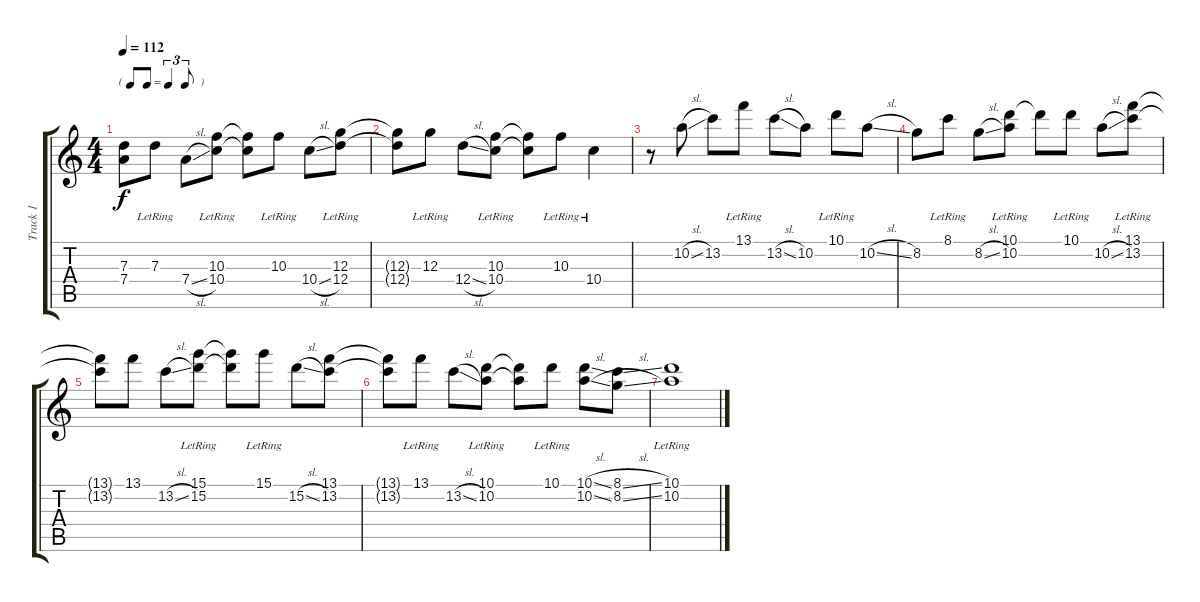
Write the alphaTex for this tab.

\track ("Track 1" "Track 1") {instrument acousticguitarsteel}
\staff {score tabs}
\tuning (E4 B3 G3 D3 A2 E2) {hide}
\ts (4 4)
\tf triplet8th
\tempo 112
\clef g2
\ks c
(7.3{t} 7.4{t}).8{dy f} 7.3{lr}.8 7.4{sl}.8 (10.3{lr} 10.4).8 (10.3{t} 10.4{t}).8 10.3{lr}.8 10.4{sl}.8 (12.3{lr} 12.4).8 |
(12.3{t} 12.4{t}).8 12.3{lr}.8 12.4{sl}.8 (10.3{lr} 10.4).8 (10.3{t} 10.4{t}).8 10.3{lr}.8 10.4{lr}.4 |
r.8 10.2{sl}.8 13.2.8 13.1{lr}.8 13.2{sl}.8 10.2.8 10.1{lr}.8 10.2{sl}.8 |
8.2.8 8.1{lr}.8 8.2{sl}.8 (10.1{lr} 10.2).8 10.1{t}.8 10.1{lr}.8 10.2{sl}.8 (13.1{lr} 13.2).8 |
(13.1{t} 13.2{t}).8 13.1.8 13.2{sl}.8 (15.1{lr} 15.2).8 (15.1{t} 15.2{t}).8 15.1{lr}.8 15.2{sl}.8 (13.1 13.2).8 |
(13.1{t} 13.2{t}).8 13.1{lr}.8 13.2{sl}.8 (10.1{lr} 10.2).8 (10.1{t} 10.2{t}).8 10.1{lr}.8 (10.1{sl} 10.2{sl}).8 (8.1{sl} 8.2{sl}).8 |
(10.1{lr} 10.2).1
